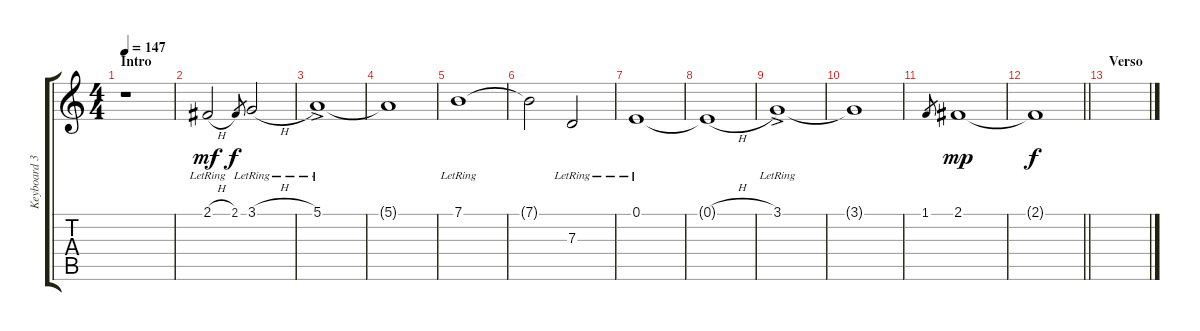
\track ("Keyboard 3" "Keyboard 3") {instrument synthvoice}
\staff {score tabs}
\tuning (E4 B3 G3 D3 A2 E2) {hide}
\ts (4 4)
\section ("" "Intro")
\tempo 147
\clef g2
\ks c
r.1{dy mf instrument synthvoice} |
2.1{h lr}.2 2.1.8{gr dy f} 3.1{h lr}.2 |
5.1{ac lr}.1 |
5.1{t}.1 |
7.1{lr}.1 |
7.1{t}.2 7.3{lr}.2 |
0.1{lr}.1 |
0.1{h t}.1 |
3.1{ac lr}.1{volume 11} |
3.1{t}.1 |
1.1.8{gr} 2.1.1{dy mp volume 3} |
\barLineRight lightlight
2.1{t}.1{dy f} |
\section ("" "Verso")
